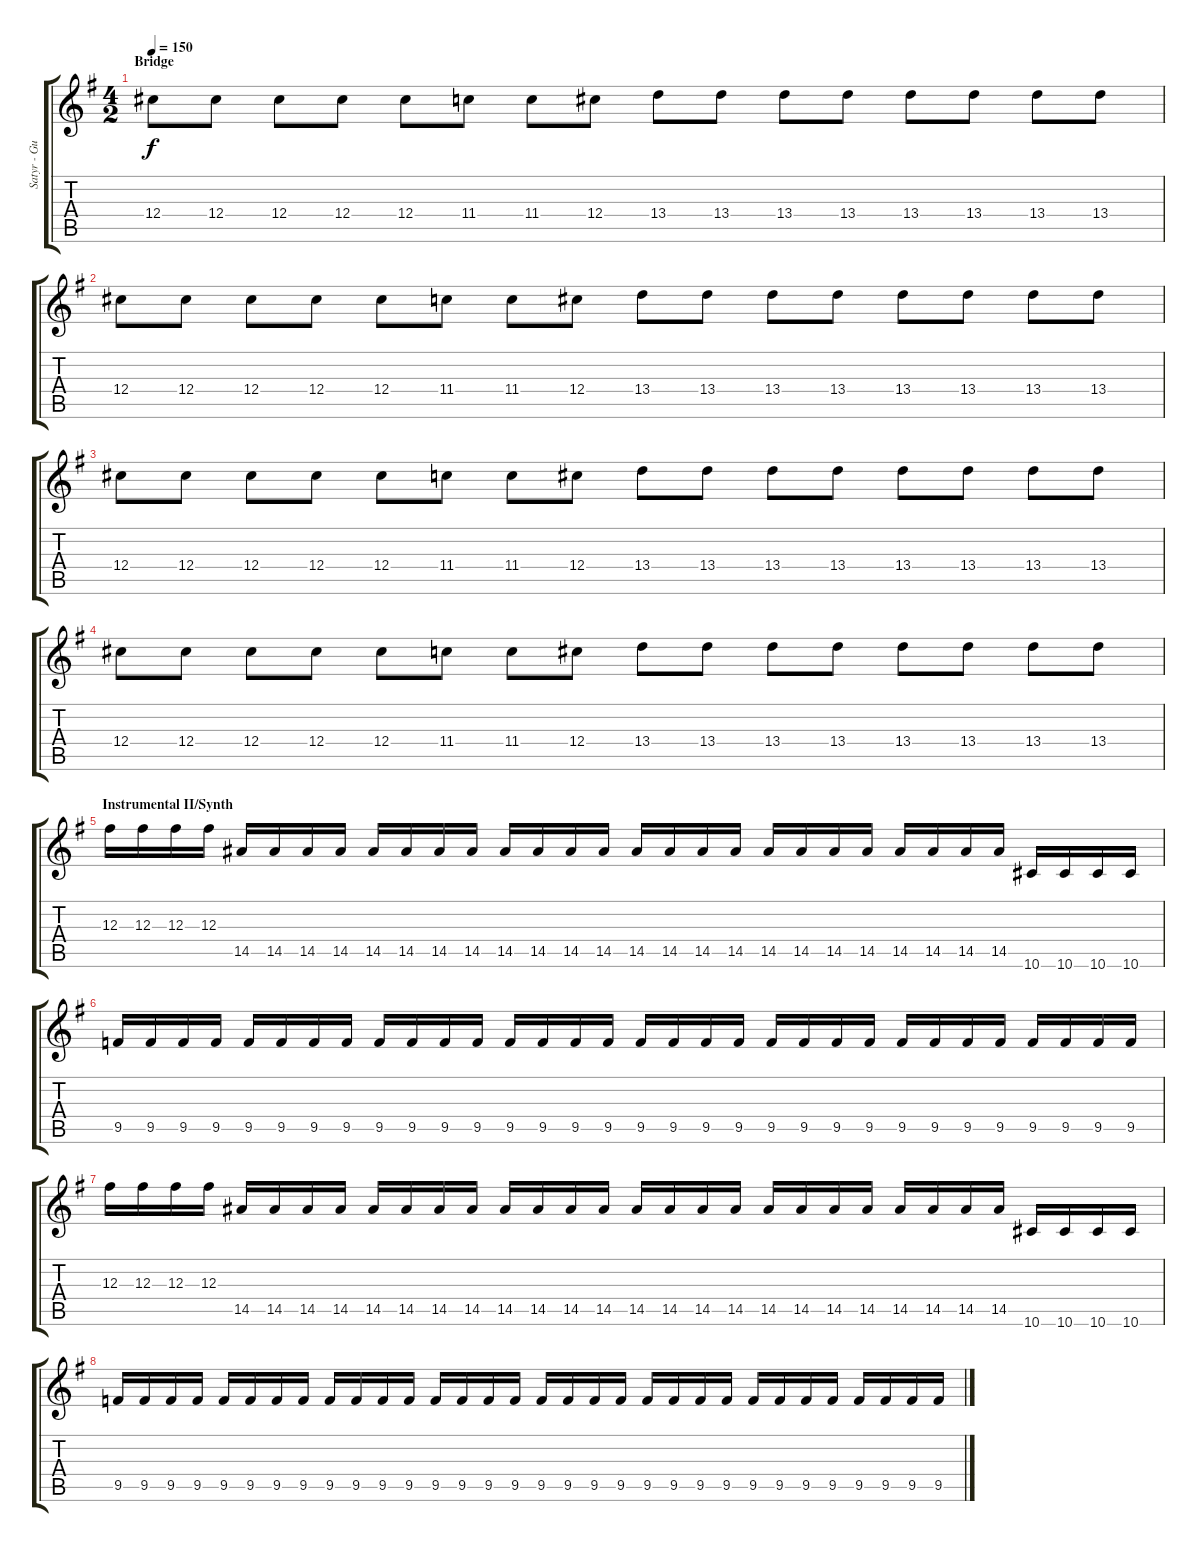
\track ("Satyr - Guitar II" "Satyr - Gu") {instrument distortionguitar}
\staff {score tabs}
\tuning (Eb4 Bb3 Gb3 Db3 Ab2 Eb2) {hide}
\ts (4 2)
\section ("" "Bridge")
\tempo 150
\clef g2
\ks eminor
12.4.8{dy f} 12.4.8 12.4.8 12.4.8 12.4.8 11.4.8 11.4.8 12.4.8 13.4.8 13.4.8 13.4.8 13.4.8 13.4.8 13.4.8 13.4.8 13.4.8 |
12.4.8 12.4.8 12.4.8 12.4.8 12.4.8 11.4.8 11.4.8 12.4.8 13.4.8 13.4.8 13.4.8 13.4.8 13.4.8 13.4.8 13.4.8 13.4.8 |
12.4.8 12.4.8 12.4.8 12.4.8 12.4.8 11.4.8 11.4.8 12.4.8 13.4.8 13.4.8 13.4.8 13.4.8 13.4.8 13.4.8 13.4.8 13.4.8 |
12.4.8 12.4.8 12.4.8 12.4.8 12.4.8 11.4.8 11.4.8 12.4.8 13.4.8 13.4.8 13.4.8 13.4.8 13.4.8 13.4.8 13.4.8 13.4.8 |
\section ("" "Instrumental II/Synth")
12.3.16 12.3.16 12.3.16 12.3.16 14.5.16 14.5.16 14.5.16 14.5.16 14.5.16 14.5.16 14.5.16 14.5.16 14.5.16 14.5.16 14.5.16 14.5.16 14.5.16 14.5.16 14.5.16 14.5.16 14.5.16 14.5.16 14.5.16 14.5.16 14.5.16 14.5.16 14.5.16 14.5.16 10.6.16 10.6.16 10.6.16 10.6.16 |
9.5.16 9.5.16 9.5.16 9.5.16 9.5.16 9.5.16 9.5.16 9.5.16 9.5.16 9.5.16 9.5.16 9.5.16 9.5.16 9.5.16 9.5.16 9.5.16 9.5.16 9.5.16 9.5.16 9.5.16 9.5.16 9.5.16 9.5.16 9.5.16 9.5.16 9.5.16 9.5.16 9.5.16 9.5.16 9.5.16 9.5.16 9.5.16 |
12.3.16 12.3.16 12.3.16 12.3.16 14.5.16 14.5.16 14.5.16 14.5.16 14.5.16 14.5.16 14.5.16 14.5.16 14.5.16 14.5.16 14.5.16 14.5.16 14.5.16 14.5.16 14.5.16 14.5.16 14.5.16 14.5.16 14.5.16 14.5.16 14.5.16 14.5.16 14.5.16 14.5.16 10.6.16 10.6.16 10.6.16 10.6.16 |
9.5.16 9.5.16 9.5.16 9.5.16 9.5.16 9.5.16 9.5.16 9.5.16 9.5.16 9.5.16 9.5.16 9.5.16 9.5.16 9.5.16 9.5.16 9.5.16 9.5.16 9.5.16 9.5.16 9.5.16 9.5.16 9.5.16 9.5.16 9.5.16 9.5.16 9.5.16 9.5.16 9.5.16 9.5.16 9.5.16 9.5.16 9.5.16
